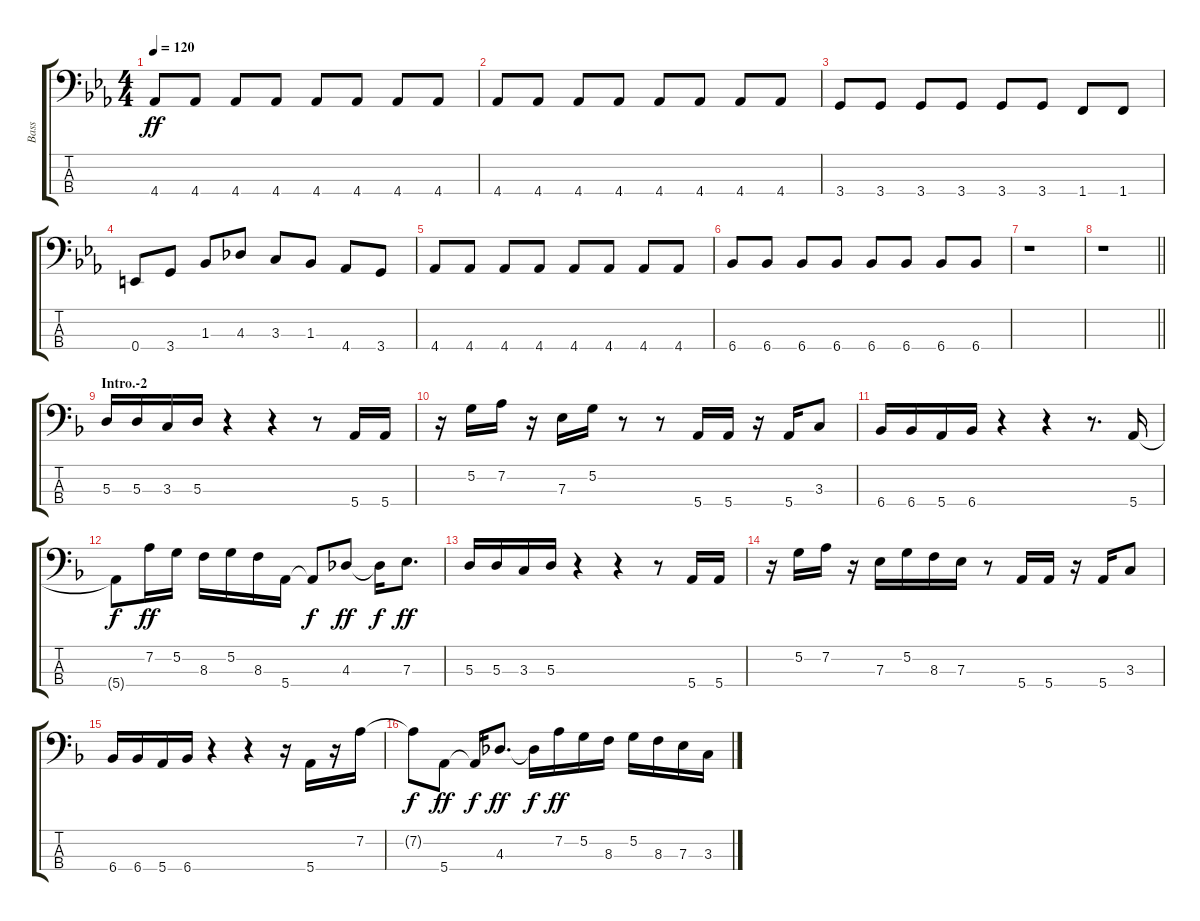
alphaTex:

\track ("Bass" "Bass") {instrument electricbasspick}
\staff {score tabs}
\tuning (G2 D2 A1 E1) {hide}
\ts (4 4)
\tempo 120
\clef f4
\ks eb
4.4.8{dy ff} 4.4.8 4.4.8 4.4.8 4.4.8 4.4.8 4.4.8 4.4.8 |
4.4.8 4.4.8 4.4.8 4.4.8 4.4.8 4.4.8 4.4.8 4.4.8 |
3.4.8 3.4.8 3.4.8 3.4.8 3.4.8 3.4.8 1.4.8 1.4.8 |
0.4.8 3.4.8 1.3.8 4.3.8 3.3.8 1.3.8 4.4.8 3.4.8 |
4.4.8 4.4.8 4.4.8 4.4.8 4.4.8 4.4.8 4.4.8 4.4.8 |
6.4.8 6.4.8 6.4.8 6.4.8 6.4.8 6.4.8 6.4.8 6.4.8 |
r.1 |
\barLineRight lightlight
r.1 |
\section ("" "Intro.-2")
\ks f
5.3.16 5.3.16 3.3.16 5.3.16 r.4 r.4 r.8 5.4.16 5.4.16 |
r.16 5.2.16 7.2.16 r.16 7.3.16 5.2.16 r.8 r.8 5.4.16 5.4.16 r.16 5.4.16 3.3.8 |
6.4.16 6.4.16 5.4.16 6.4.16 r.4 r.4 r.8{d} 5.4.16 |
5.4{t}.8{dy f} 7.2.16{dy ff} 5.2.16 8.3.16 5.2.16 8.3.16 5.4.16 5.4{t}.8{dy f} 4.3.8{dy ff} 4.3{t}.16{dy f} 7.3.8{d dy ff} |
5.3.16 5.3.16 3.3.16 5.3.16 r.4 r.4 r.8 5.4.16 5.4.16 |
r.16 5.2.16 7.2.16 r.16 7.3.16 5.2.16 8.3.16 7.3.16 r.8 5.4.16 5.4.16 r.16 5.4.16 3.3.8 |
6.4.16 6.4.16 5.4.16 6.4.16 r.4 r.4 r.16 5.4.16 r.16 7.2.16 |
7.2{t}.8{dy f} 5.4.8{dy ff} 5.4{t}.16{dy f} 4.3.8{d dy ff} 4.3{t}.16{dy f} 7.2.16{dy ff} 5.2.16 8.3.16 5.2.16 8.3.16 7.3.16 3.3.16
